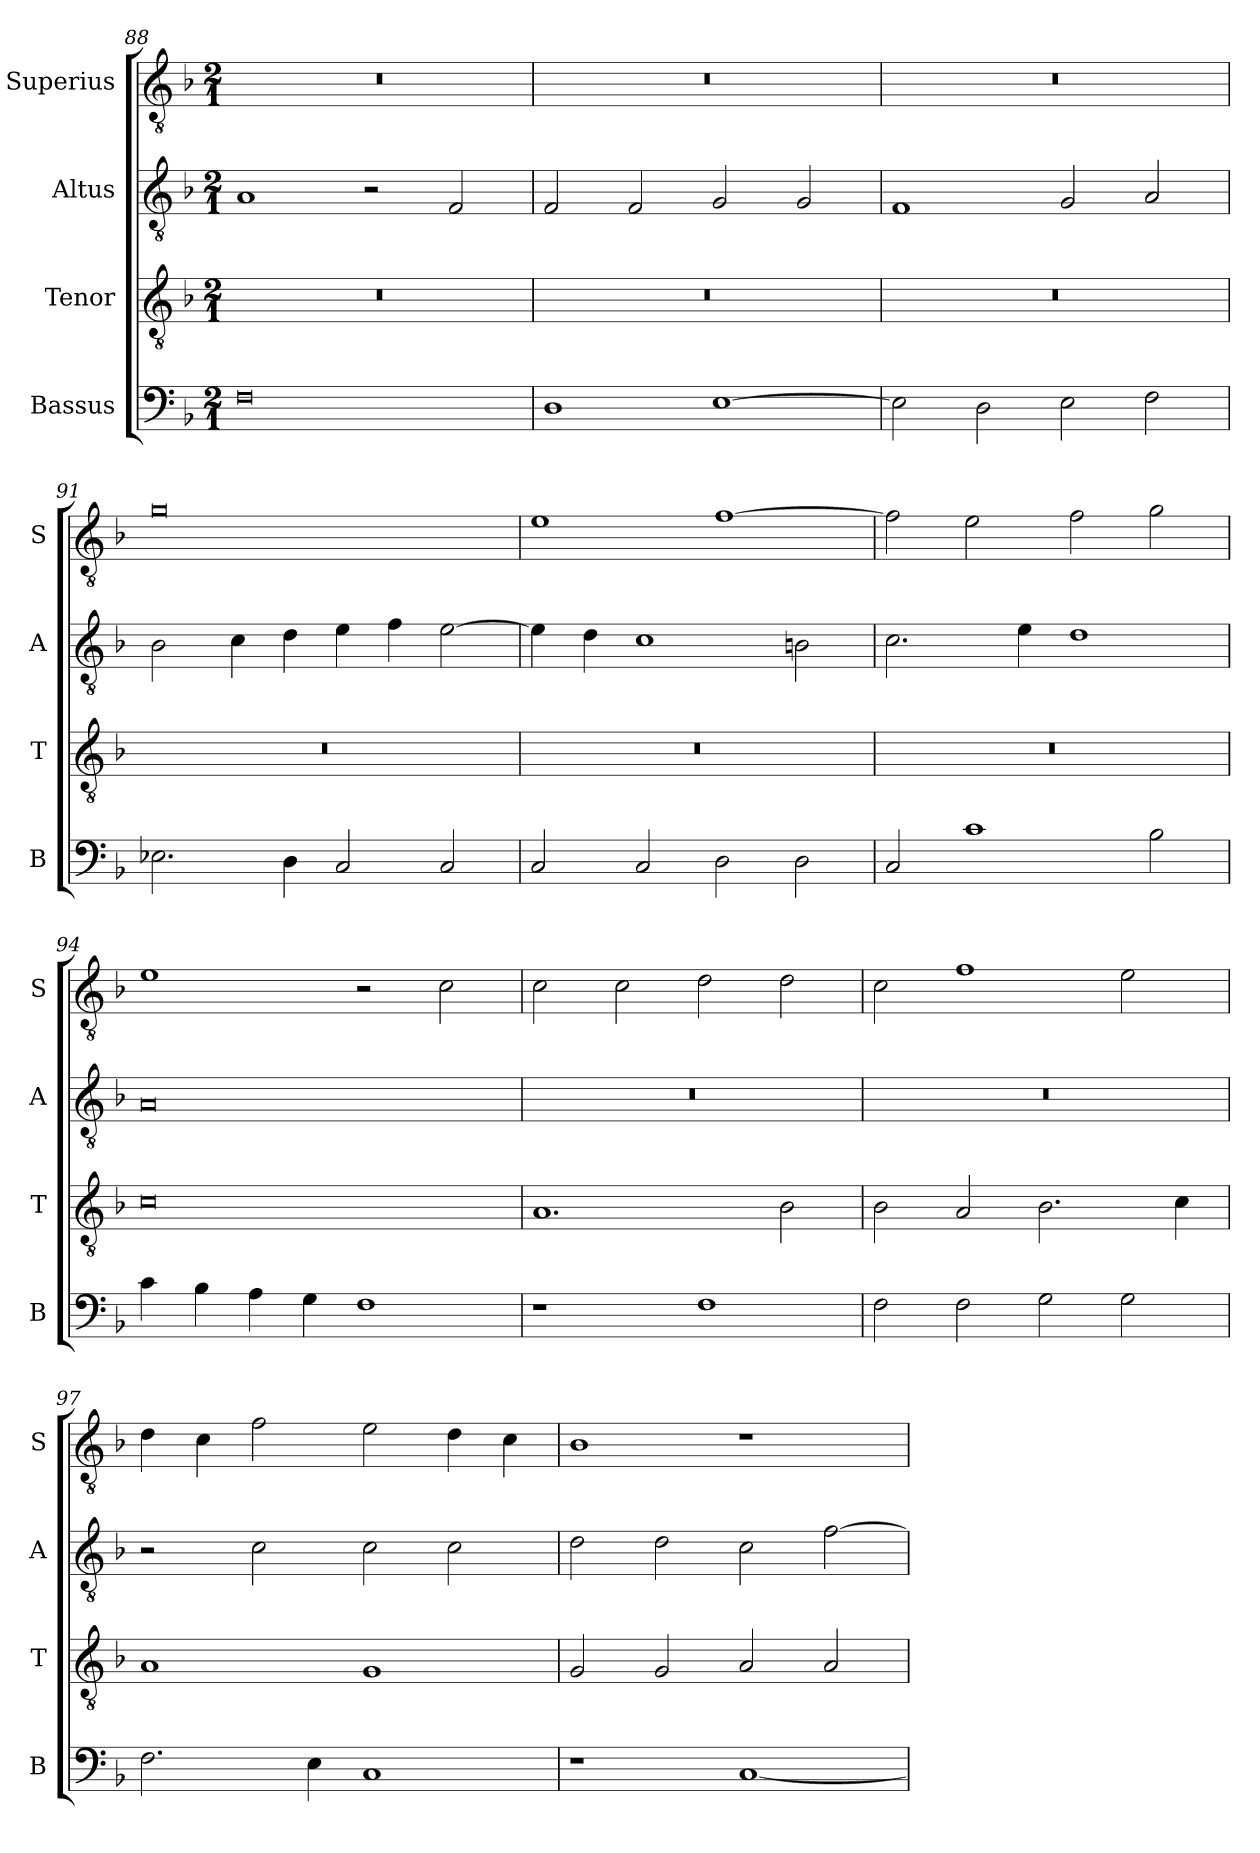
**kern	**kern	**kern	**kern
*part4	*part3	*part2	*part1
*staff4	*staff3	*staff2	*staff1
*I"Bassus	*I"Tenor	*I"Altus	*I"Superius
*I'B	*I'T	*I'A	*I'S
*clefF4	*clefGv2	*clefGv2	*clefGv2
*k[b-]	*k[b-]	*k[b-]	*k[b-]
*F:	*F:	*F:	*F:
*M2/1	*M2/1	*M2/1	*M2/1
=88	=88	=88	=88
0F	0r	1A	0r
.	.	2r	.
.	.	2F	.
=89	=89	=89	=89
1D	0r	2F	0r
.	.	2F	.
[1E	.	2G	.
.	.	2G	.
=90	=90	=90	=90
2E]	0r	1F	0r
2D	.	.	.
2E	.	2G	.
2F	.	2A	.
=91	=91	=91	=91
2.E-X	0r	2B-	0g
.	.	4c	.
4D	.	4d	.
2C	.	4e	.
.	.	4f	.
2C	.	[2e	.
=92	=92	=92	=92
2C	0r	4e]	1e
.	.	4d	.
2C	.	1c	.
2D	.	.	[1f
2D	.	2Bn	.
=93	=93	=93	=93
2C	0r	2.c	2f]
1c	.	.	2e
.	.	4e	.
.	.	1d	2f
2B-	.	.	2g
=94	=94	=94	=94
4c	0c	0A	1e
4B-	.	.	.
4A	.	.	.
4G	.	.	.
1F	.	.	2r
.	.	.	2c
=95	=95	=95	=95
1r	1.A	0r	2c
.	.	.	2c
1F	.	.	2d
.	2B-	.	2d
=96	=96	=96	=96
2F	2B-	0r	2c
2F	2A	.	1f
2G	2.B-	.	.
2G	.	.	2e
.	4c	.	.
=97	=97	=97	=97
2.F	1A	2r	4d
.	.	.	4c
.	.	2c	2f
4E	.	.	.
1C	1G	2c	2e
.	.	2c	4d
.	.	.	4c
=98	=98	=98	=98
1r	2G	2d	1B-
.	2G	2d	.
[1C	2A	2c	1r
.	2A	[2f	.
=	=	=	=
*-	*-	*-	*-
